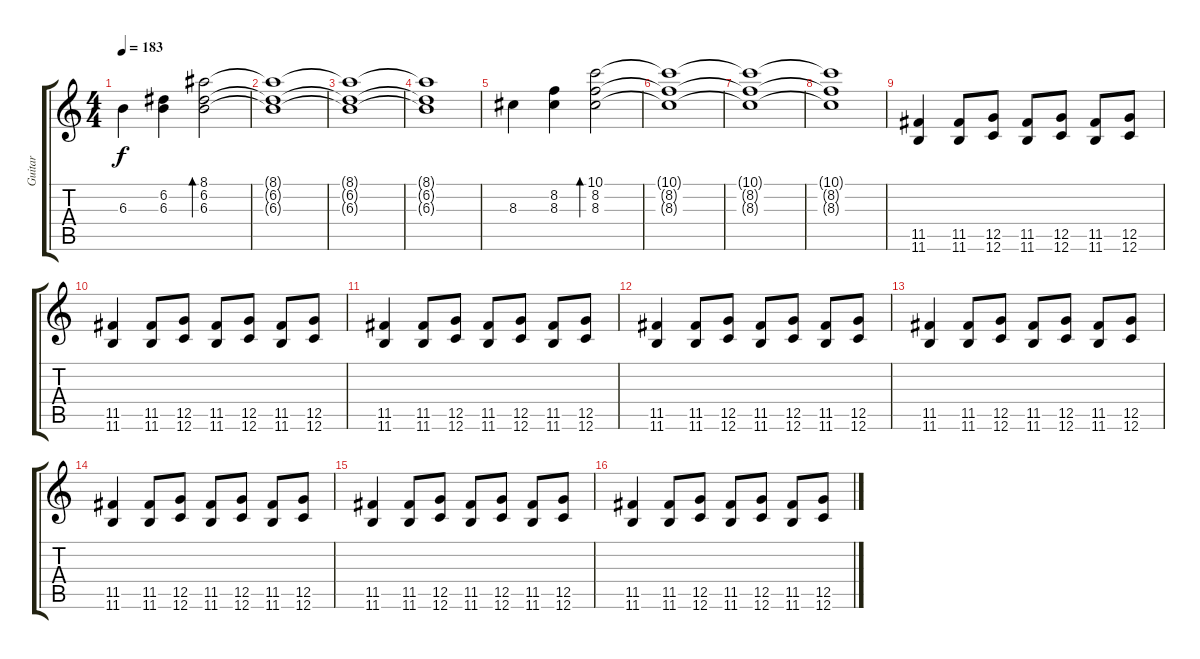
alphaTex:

\track ("Guitar" "Guitar") {instrument acousticguitarnylon}
\staff {score tabs}
\tuning (D4 A3 F3 C3 G2 C2) {hide}
\ts (4 4)
\tempo 183
\clef g2
\ks c
6.3.4{dy f} (6.2 6.3).4 (8.1 6.2 6.3).2{bd 240} |
(8.1{t} 6.2{t} 6.3{t}).1 |
(8.1{t} 6.2{t} 6.3{t}).1 |
(8.1{t} 6.2{t} 6.3{t}).1 |
8.3.4 (8.2 8.3).4 (10.1 8.2 8.3).2{bd 480} |
(10.1{t} 8.2{t} 8.3{t}).1 |
(10.1{t} 8.2{t} 8.3{t}).1 |
(10.1{t} 8.2{t} 8.3{t}).1 |
(11.5 11.6).4{instrument overdrivenguitar} (11.5 11.6).8 (12.5 12.6).8 (11.5 11.6).8 (12.5 12.6).8 (11.5 11.6).8 (12.5 12.6).8 |
(11.5 11.6).4{instrument overdrivenguitar} (11.5 11.6).8 (12.5 12.6).8 (11.5 11.6).8 (12.5 12.6).8 (11.5 11.6).8 (12.5 12.6).8 |
(11.5 11.6).4{instrument overdrivenguitar} (11.5 11.6).8 (12.5 12.6).8 (11.5 11.6).8 (12.5 12.6).8 (11.5 11.6).8 (12.5 12.6).8 |
(11.5 11.6).4{instrument overdrivenguitar} (11.5 11.6).8 (12.5 12.6).8 (11.5 11.6).8 (12.5 12.6).8 (11.5 11.6).8 (12.5 12.6).8 |
(11.5 11.6).4{instrument overdrivenguitar} (11.5 11.6).8 (12.5 12.6).8 (11.5 11.6).8 (12.5 12.6).8 (11.5 11.6).8 (12.5 12.6).8 |
(11.5 11.6).4{instrument overdrivenguitar} (11.5 11.6).8 (12.5 12.6).8 (11.5 11.6).8 (12.5 12.6).8 (11.5 11.6).8 (12.5 12.6).8 |
(11.5 11.6).4{instrument overdrivenguitar} (11.5 11.6).8 (12.5 12.6).8 (11.5 11.6).8 (12.5 12.6).8 (11.5 11.6).8 (12.5 12.6).8 |
(11.5 11.6).4{instrument overdrivenguitar} (11.5 11.6).8 (12.5 12.6).8 (11.5 11.6).8 (12.5 12.6).8 (11.5 11.6).8 (12.5 12.6).8
